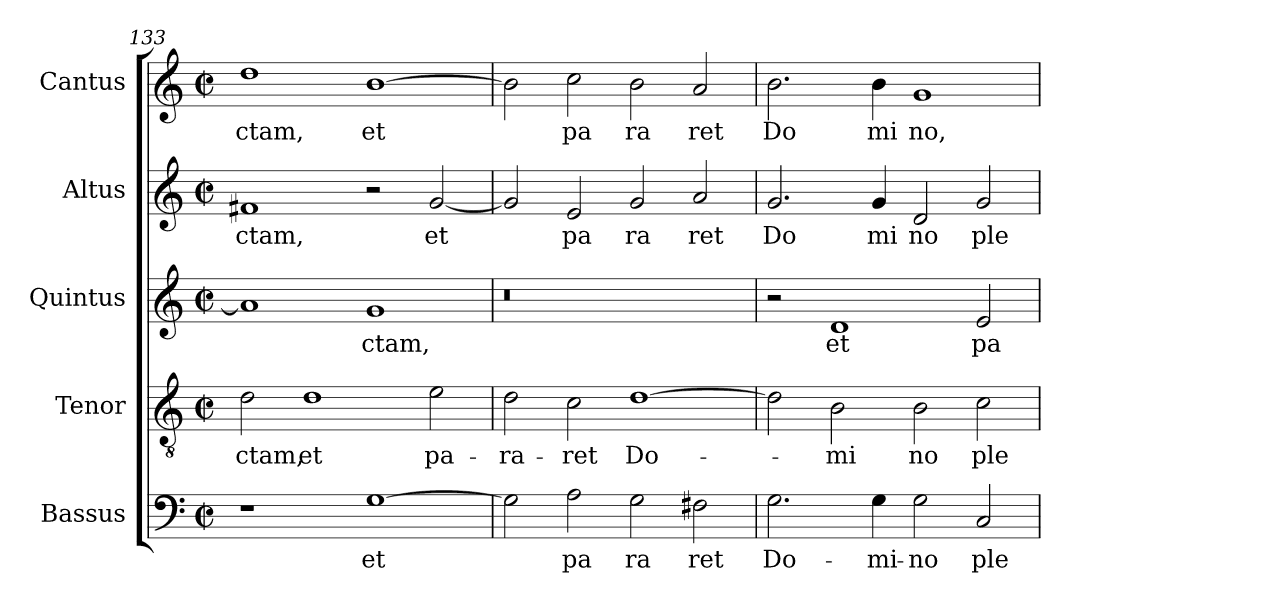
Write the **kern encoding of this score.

**kern	**text	**kern	**text	**kern	**text	**kern	**text	**kern	**text
*part5	*part5	*part4	*part4	*part3	*part3	*part2	*part2	*part1	*part1
*staff5	*staff5	*staff4	*staff4	*staff3	*staff3	*staff2	*staff2	*staff1	*staff1
*I"Bassus	*	*I"Tenor	*	*I"Quintus	*	*I"Altus	*	*I"Cantus	*
*clefF4	*	*clefGv2	*	*clefG2	*	*clefG2	*	*clefG2	*
*M2/2	*	*M2/2	*	*M2/2	*	*M2/2	*	*M2/2	*
*met(c|)	*	*met(c|)	*	*met(c|)	*	*met(c|)	*	*met(c|)	*
=133	=133	=133	=133	=133	=133	=133	=133	=133	=133
!	!	!	!LO:LY:b:cj	!	!	!	!LO:LY:b:cj	!	!LO:LY:b:cj
1r	.	2d\	-ctam,	1a]	.	1f#X	ctam,	1dd	ctam,
!	!	!	!LO:LY:b:cj	!	!	!	!	!	!
.	.	1d	et	.	.	.	.	.	.
!	!LO:LY:b:cj	!	!	!	!LO:LY:b:cj	!	!	!	!LO:LY:b:cj
[>1G	et	.	.	1g	-ctam,	2r	.	[>1b	et
!	!	!	!LO:LY:b:cj	!	!	!	!LO:LY:b:cj	!	!
.	.	2e\	pa-	.	.	[<2g/	et	.	.
=134	=134	=134	=134	=134	=134	=134	=134	=134	=134
!	!	!	!LO:LY:b:cj	!	!	!	!	!	!
2G\]	.	2d\	-ra-	0r	.	2g/]	.	2b\]	.
!	!LO:LY:b:cj	!	!LO:LY:b:cj	!	!	!	!LO:LY:b:cj	!	!LO:LY:b:cj
2A\	pa	2c\	-ret	.	.	2e/	pa	2cc\	pa
!	!LO:LY:b:cj	!	!LO:LY:b:cj	!	!	!	!LO:LY:b:cj	!	!LO:LY:b:cj
2G\	ra	[<1d	Do-	.	.	2g/	ra	2b\	ra
!	!LO:LY:b:cj	!	!	!	!	!	!LO:LY:b:cj	!	!LO:LY:b:cj
2F#\	ret	.	.	.	.	2a/	ret	2a/	ret
!!LO:LB:g=z
=135	=135	=135	=135	=135	=135	=135	=135	=135	=135
!	!LO:LY:b:cj	!	!	!	!	!	!LO:LY:b:cj	!	!LO:LY:b:cj
2.G\	Do-	2d\]	.	2r	.	2.g/	Do	2.b\	Do
!	!	!	!LO:LY:b:cj	!	!LO:LY:b:cj	!	!	!	!
.	.	2B\	-mi	1d	et	.	.	.	.
!	!LO:LY:b:cj	!	!	!	!	!	!LO:LY:b:cj	!	!LO:LY:b:cj
4G\	-mi-	.	.	.	.	4g/	mi	4b\	mi
!	!LO:LY:b:cj	!	!LO:LY:b:cj	!	!	!	!LO:LY:b:cj	!	!LO:LY:b:cj
2G\	-no	2B\	no	.	.	2d/	no	1g	no,
!	!LO:LY:b:cj	!	!LO:LY:b:cj	!	!LO:LY:b:cj	!	!LO:LY:b:cj	!	!
2C/	ple-	2c\	ple	2e/	pa	2g/	ple	.	.
=	=	=	=	=	=	=	=	=	=
*-	*-	*-	*-	*-	*-	*-	*-	*-	*-
